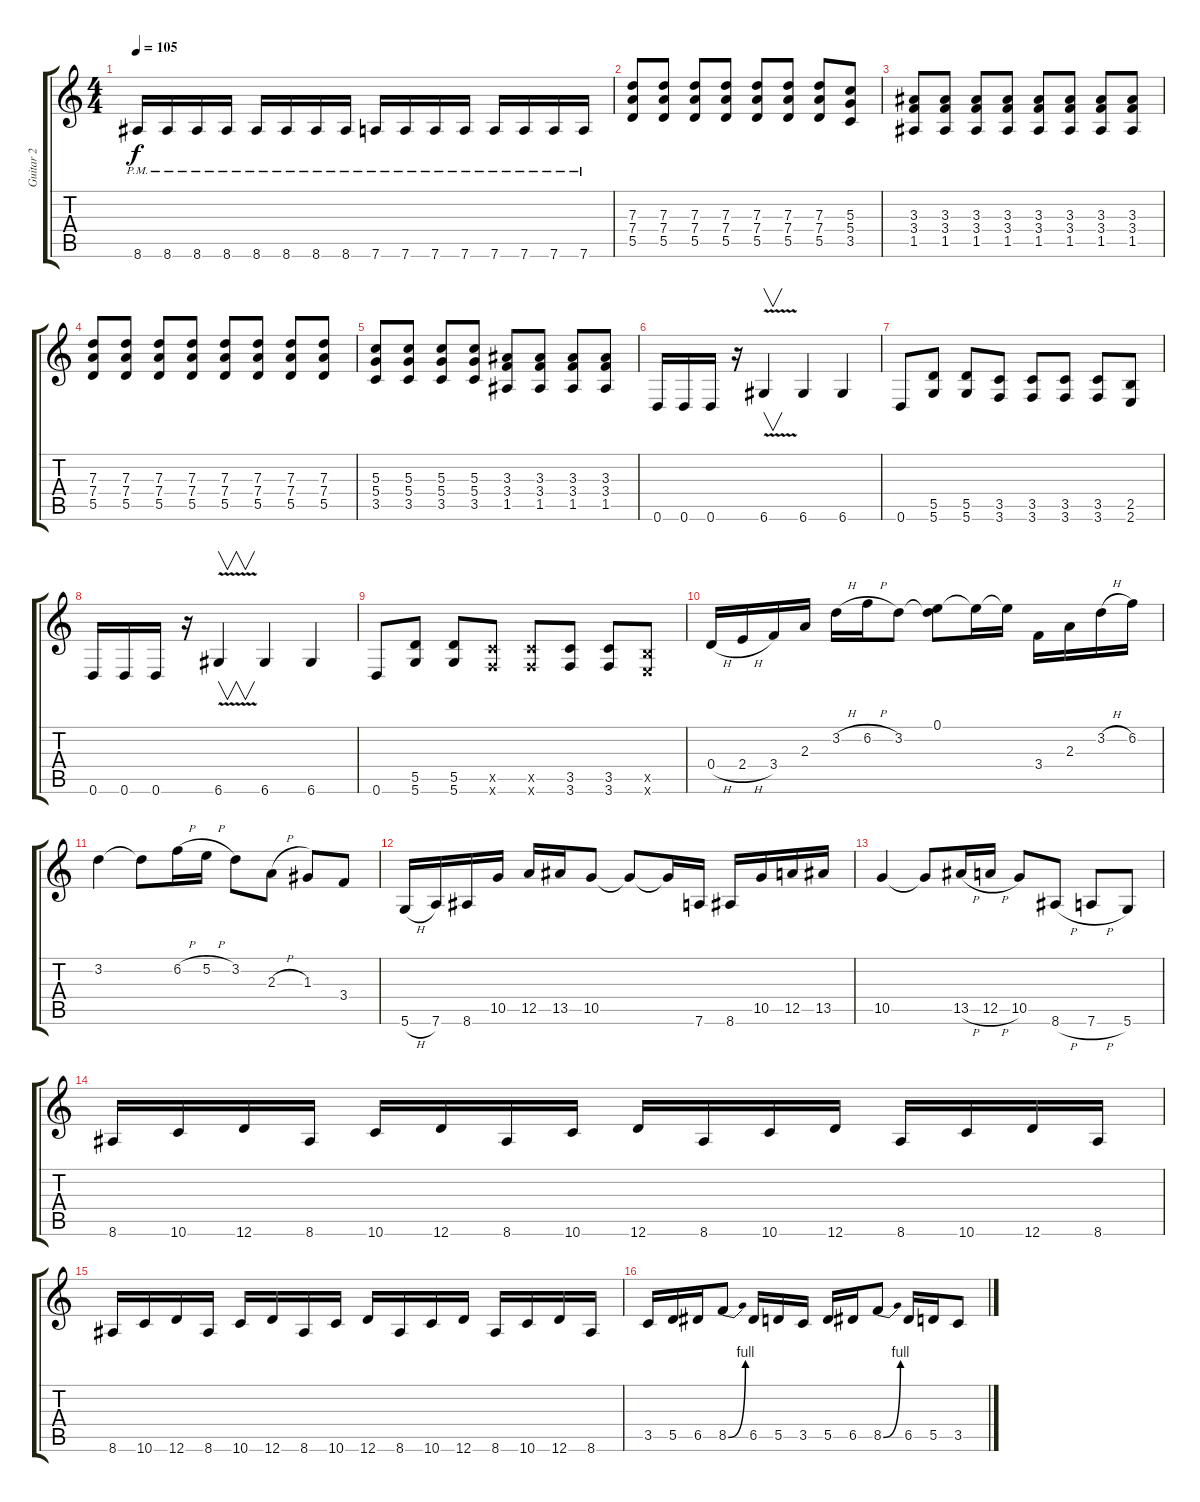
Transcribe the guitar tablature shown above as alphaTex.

\track ("Guitar 2" "Guitar 2") {instrument distortionguitar}
\staff {score tabs}
\tuning (E4 B3 G3 D3 A2 D2) {hide}
\ts (4 4)
\tempo 105
\clef g2
\ks c
8.6{pm}.16{dy f} 8.6{pm}.16 8.6{pm}.16 8.6{pm}.16 8.6{pm}.16 8.6{pm}.16 8.6{pm}.16 8.6{pm}.16 7.6{pm}.16 7.6{pm}.16 7.6{pm}.16 7.6{pm}.16 7.6{pm}.16 7.6{pm}.16 7.6{pm}.16 7.6{pm}.16 |
(7.3 7.4 5.5).8 (7.3 7.4 5.5).8 (7.3 7.4 5.5).8 (7.3 7.4 5.5).8 (7.3 7.4 5.5).8 (7.3 7.4 5.5).8 (7.3 7.4 5.5).8 (5.3 5.4 3.5).8 |
(3.3 3.4 1.5).8 (3.3 3.4 1.5).8 (3.3 3.4 1.5).8 (3.3 3.4 1.5).8 (3.3 3.4 1.5).8 (3.3 3.4 1.5).8 (3.3 3.4 1.5).8 (3.3 3.4 1.5).8 |
(7.3 7.4 5.5).8 (7.3 7.4 5.5).8 (7.3 7.4 5.5).8 (7.3 7.4 5.5).8 (7.3 7.4 5.5).8 (7.3 7.4 5.5).8 (7.3 7.4 5.5).8 (7.3 7.4 5.5).8 |
(5.3 5.4 3.5).8 (5.3 5.4 3.5).8 (5.3 5.4 3.5).8 (5.3 5.4 3.5).8 (3.3 3.4 1.5).8 (3.3 3.4 1.5).8 (3.3 3.4 1.5).8 (3.3 3.4 1.5).8 |
0.6.16 0.6.16 0.6.16 r.16 6.6{v}.4{v} 6.6.4 6.6.4 |
0.6.8 (5.5 5.6).8 (5.5 5.6).8 (3.5 3.6).8 (3.5 3.6).8 (3.5 3.6).8 (3.5 3.6).8 (2.5 2.6).8 |
0.6.16 0.6.16 0.6.16 r.16 6.6{v}.4{v} 6.6.4 6.6.4 |
0.6.8 (5.5 5.6).8 (5.5 5.6).8 (3.5{x} 3.6{x}).8 (3.5{x} 3.6{x}).8 (3.5 3.6).8 (3.5 3.6).8 (2.5{x} 2.6{x}).8 |
0.4{h}.16 2.4{h}.16 3.4.16 2.3.16 3.2{h}.16 6.2{h}.16 3.2.8 (0.1 3.2{t}).8 0.1{t}.16 0.1{t}.16 3.4.16 2.3.16 3.2{h}.16 6.2.16 |
3.2.4 3.2{t}.8 6.2{h}.16 5.2{h}.16 3.2.8 2.3{h}.8 1.3.8 3.4.8 |
5.6{h}.16 7.6.16 8.6.16 10.5.16 12.5.16 13.5.16 10.5.8 10.5{t}.8 10.5{t}.16 7.6.16 8.6.16 10.5.16 12.5.16 13.5.16 |
10.5.4 10.5{t}.8 13.5{h}.16 12.5{h}.16 10.5.8 8.6{h}.8 7.6{h}.8 5.6.8 |
8.6.16 10.6.16 12.6.16 8.6.16 10.6.16 12.6.16 8.6.16 10.6.16 12.6.16 8.6.16 10.6.16 12.6.16 8.6.16 10.6.16 12.6.16 8.6.16 |
8.6.16 10.6.16 12.6.16 8.6.16 10.6.16 12.6.16 8.6.16 10.6.16 12.6.16 8.6.16 10.6.16 12.6.16 8.6.16 10.6.16 12.6.16 8.6.16 |
3.5.16 5.5.16 6.5.16 8.5{be (bend 0 0 60 4)}.8 6.5.16 5.5.16 3.5.16 5.5.16 6.5.16 8.5{be (bend 0 0 60 4)}.8 6.5.16 5.5.16 3.5.8
